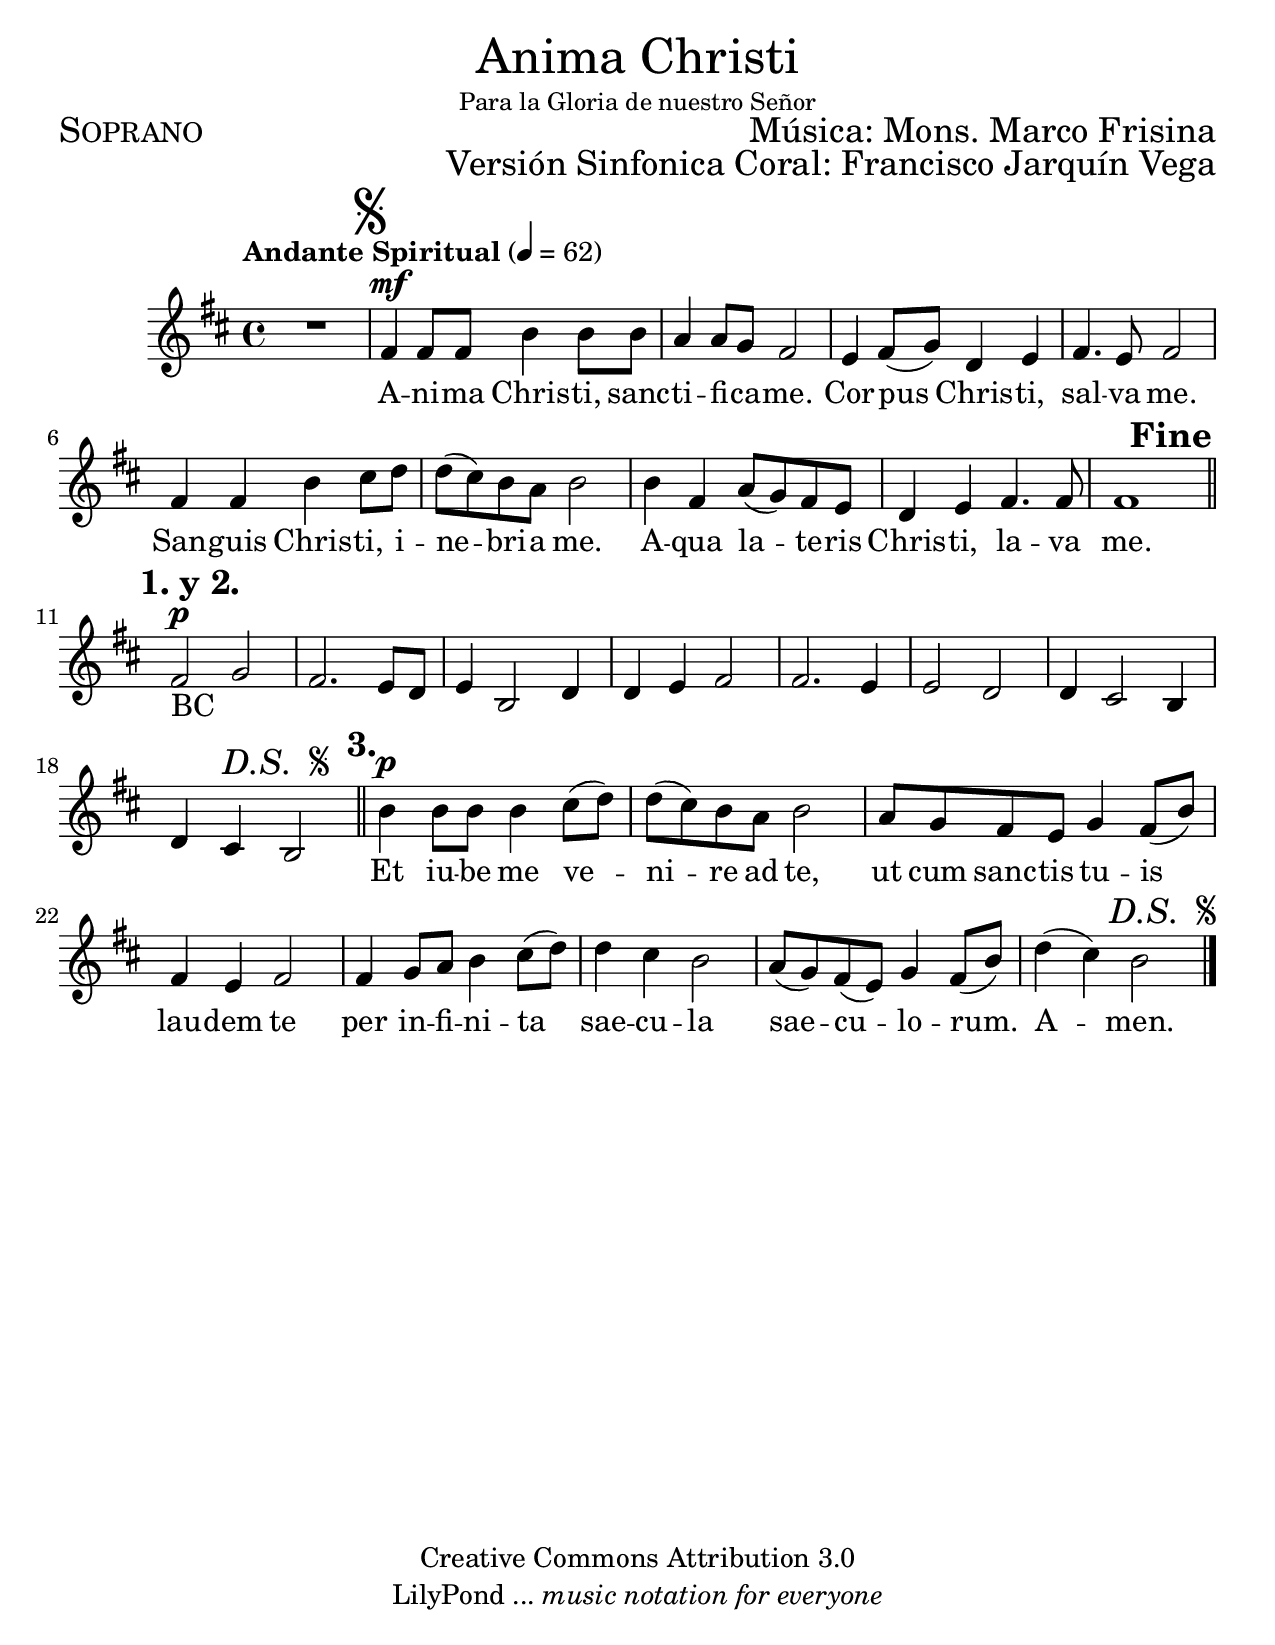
% ****************************************************************
%	Anima Christi - Soprano
%	by serach.sam@
% ****************************************************************
\language "espanol"
\version "2.19.49"

#(set-global-staff-size 24)

% --- Parametro globales
global = {
  \tempo "Andante Spiritual" 4=62
  \key re \major
  \time 4/4
  s1
  \mark \markup { \musicglyph #"scripts.segno" }
  s1*8
  s2.
  \mark \markup { \bold "Fine" }
  s4
  \mark \markup { \bold "1. y 2." }
  \bar "||"
  s1*7
  s2
  \mark \markup { \italic "D.S. " \tiny \raise #1 \musicglyph #"scripts.segno" }
  s2
  \mark \markup { \bold "3." }
  \bar "||"
  s1*7
  s2.
  \mark \markup { \italic "D.S. " \tiny \raise #1 \musicglyph #"scripts.segno" }
  s4
  \bar "|."
}

\markup { \fill-line { \center-column { \fontsize #5 "Anima Christi" \fontsize #2 \small "Para la Gloria de nuestro Señor" } } }
\markup { \fill-line { \fontsize #2 \smallCaps "Soprano" \fontsize #2 "Música: Mons. Marco Frisina"  } }
\markup { \fill-line { " " \right-column { \fontsize #2 "Versión Sinfonica Coral: Francisco Jarquín Vega" } } }
\header {
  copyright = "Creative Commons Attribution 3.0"
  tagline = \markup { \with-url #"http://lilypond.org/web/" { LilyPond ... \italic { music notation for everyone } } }
  breakbefore = ##t
}

% --- Musica
soprano = \relative do' {
  \compressFullBarRests
  \dynamicUp
  R1				| % 01
  fas4\mf fas8 fas si4 si8 si	| % 02
  la4 la8 sol fas2		| % 03
  mi4 fas8( sol) re4 mi		| % 04
  fas4. mi8 fas2			| % 05
  fas4 fas si dos8 re		| % 06
  re8( dos) si la si2		| % 07
  si4 fas la8( sol) fas mi	| % 08
  re4 mi fas4. fas8		| % 09
  fas1				| % 10
  fas2\p sol			| % 11
  fas2. mi8 re			| % 12
  mi4 si2 re4			| % 13
  re4 mi fas2			| % 14
  fas2. mi4			| % 15
  mi2 re				| % 16
  re4 dos2 si4			| % 17
  re4 dos si2			| % 18
  si'4\p si8 si si4 dos8( re)	| % 19
  re8( dos) si la si2		| % 20
  la8 sol fas mi sol4 fas8( si)	| % 21
  fas4 mi fas2			| % 22
  fas4 sol8 la si4 dos8( re)	| % 23
  re4 dos si2			| % 24
  la8( sol) fas( mi) sol4 fas8( si) | % 25
  re4( dos) si2			| % 26
}

% --- Letra
letra = \lyricmode {
  A -- ni -- ma Chris -- ti, sanc -- ti -- fi -- ca -- me.
  Cor -- pus Chris -- ti, sal -- va me.
  San -- guis Chris -- ti, i -- ne -- bri -- a me.
  A -- qua la -- te -- ris Chris -- ti, la -- va me.

  BC _ _ _ _ _ _ _ _ _ _ _ _ _ _ _ _ _ _ _ _

  Et iu -- be me ve -- ni -- re ad te,
  ut cum sanc -- tis tu -- is lau -- dem te
  per in -- fi -- ni -- ta sae -- cu -- la sae -- cu -- lo -- rum. A -- men.
}

\score {
  <<
    \new Staff <<
      \new Voice = "voz" << \global \soprano >>
      \new Lyrics \lyricsto "voz" \letra
    >>
  >>
  \midi {}
  \layout {}
}

\paper {
  #(set-paper-size "letter")
}